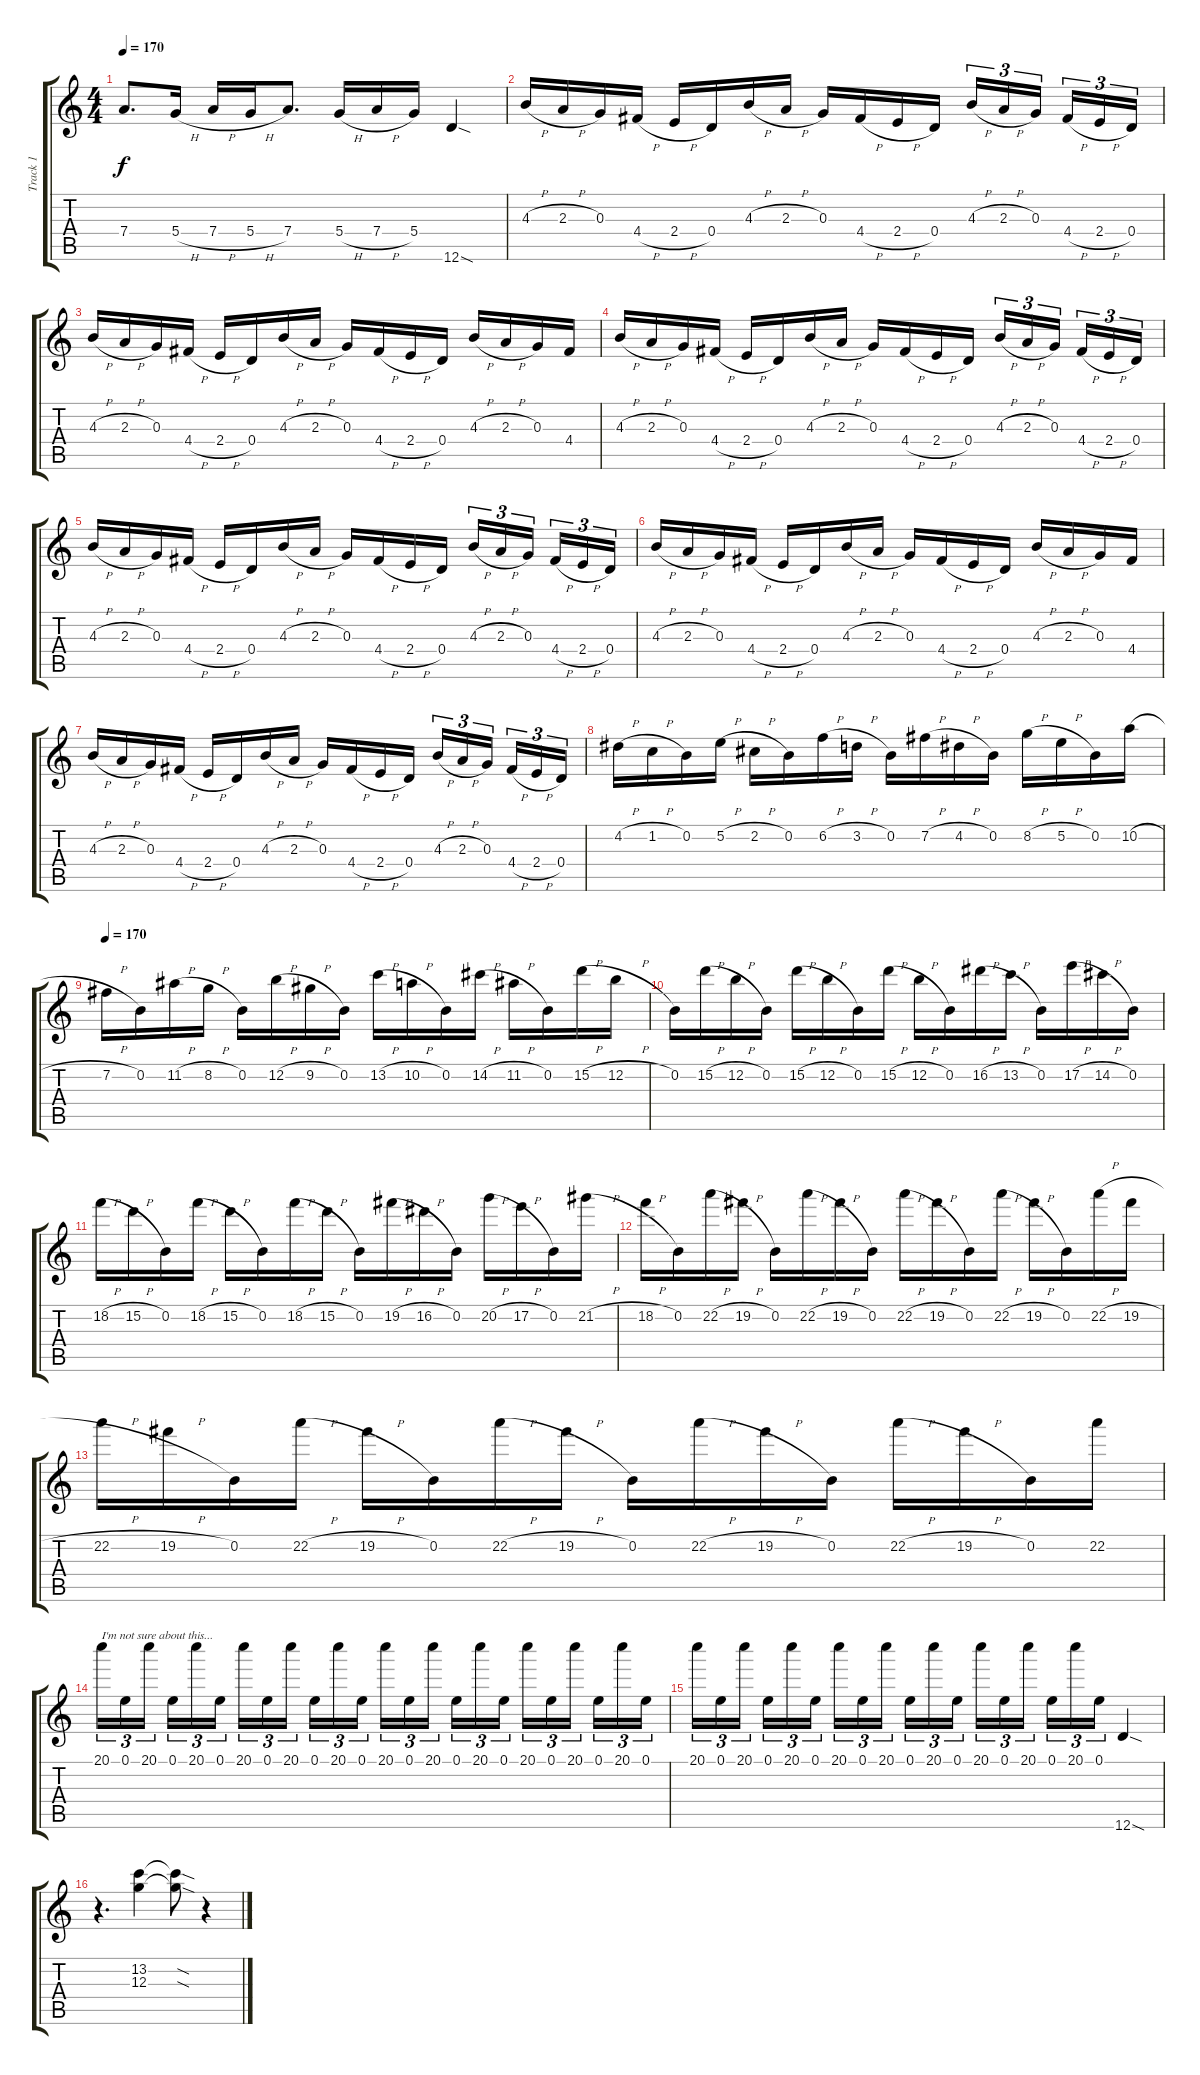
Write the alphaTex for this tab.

\track ("Track 1" "Track 1") {instrument electricguitarclean}
\staff {score tabs}
\tuning (E4 B3 G3 D3 A2 D2) {hide}
\ts (4 4)
\tempo 170
\clef g2
\ks c
7.4.8{d dy f} 5.4{h}.16 7.4{h}.16 5.4{h}.16 7.4.8{d} 5.4{h}.16 7.4{h}.16 5.4.16 12.6{sod}.4 |
4.3{h}.16 2.3{h}.16 0.3.16 4.4{h}.16 2.4{h}.16 0.4.16 4.3{h}.16 2.3{h}.16 0.3.16 4.4{h}.16 2.4{h}.16 0.4.16 4.3{h}.16{tu (3 2)} 2.3{h}.16{tu (3 2)} 0.3.16{tu (3 2) beam splitsecondary} 4.4{h}.16{tu (3 2)} 2.4{h}.16{tu (3 2)} 0.4.16{tu (3 2)} |
4.3{h}.16 2.3{h}.16 0.3.16 4.4{h}.16 2.4{h}.16 0.4.16 4.3{h}.16 2.3{h}.16 0.3.16 4.4{h}.16 2.4{h}.16 0.4.16 4.3{h}.16 2.3{h}.16 0.3.16 4.4.16 |
4.3{h}.16 2.3{h}.16 0.3.16 4.4{h}.16 2.4{h}.16 0.4.16 4.3{h}.16 2.3{h}.16 0.3.16 4.4{h}.16 2.4{h}.16 0.4.16 4.3{h}.16{tu (3 2)} 2.3{h}.16{tu (3 2)} 0.3.16{tu (3 2) beam splitsecondary} 4.4{h}.16{tu (3 2)} 2.4{h}.16{tu (3 2)} 0.4.16{tu (3 2)} |
4.3{h}.16 2.3{h}.16 0.3.16 4.4{h}.16 2.4{h}.16 0.4.16 4.3{h}.16 2.3{h}.16 0.3.16 4.4{h}.16 2.4{h}.16 0.4.16 4.3{h}.16{tu (3 2)} 2.3{h}.16{tu (3 2)} 0.3.16{tu (3 2) beam splitsecondary} 4.4{h}.16{tu (3 2)} 2.4{h}.16{tu (3 2)} 0.4.16{tu (3 2)} |
4.3{h}.16 2.3{h}.16 0.3.16 4.4{h}.16 2.4{h}.16 0.4.16 4.3{h}.16 2.3{h}.16 0.3.16 4.4{h}.16 2.4{h}.16 0.4.16 4.3{h}.16 2.3{h}.16 0.3.16 4.4.16 |
4.3{h}.16 2.3{h}.16 0.3.16 4.4{h}.16 2.4{h}.16 0.4.16 4.3{h}.16 2.3{h}.16 0.3.16 4.4{h}.16 2.4{h}.16 0.4.16 4.3{h}.16{tu (3 2)} 2.3{h}.16{tu (3 2)} 0.3.16{tu (3 2) beam splitsecondary} 4.4{h}.16{tu (3 2)} 2.4{h}.16{tu (3 2)} 0.4.16{tu (3 2)} |
4.2{h}.16 1.2{h}.16 0.2.16 5.2{h}.16 2.2{h}.16 0.2.16 6.2{h}.16 3.2{h}.16 0.2.16 7.2{h}.16 4.2{h}.16 0.2.16 8.2{h}.16 5.2{h}.16 0.2.16 10.2{h}.16 |
\tempo 170
7.2{h}.16 0.2.16 11.2{h}.16 8.2{h}.16 0.2.16 12.2{h}.16 9.2{h}.16 0.2.16 13.2{h}.16 10.2{h}.16 0.2.16 14.2{h}.16 11.2{h}.16 0.2.16 15.2{h}.16 12.2{h}.16 |
0.2.16 15.2{h}.16 12.2{h}.16 0.2.16 15.2{h}.16 12.2{h}.16 0.2.16 15.2{h}.16 12.2{h}.16 0.2.16 16.2{h}.16 13.2{h}.16 0.2.16 17.2{h}.16 14.2{h}.16 0.2.16 |
18.2{h}.16 15.2{h}.16 0.2.16 18.2{h}.16 15.2{h}.16 0.2.16 18.2{h}.16 15.2{h}.16 0.2.16 19.2{h}.16 16.2{h}.16 0.2.16 20.2{h}.16 17.2{h}.16 0.2.16 21.2{h}.16 |
18.2{h}.16 0.2.16 22.2{h}.16 19.2{h}.16 0.2.16 22.2{h}.16 19.2{h}.16 0.2.16 22.2{h}.16 19.2{h}.16 0.2.16 22.2{h}.16 19.2{h}.16 0.2.16 22.2{h}.16 19.2{h}.16 |
22.2{h}.16 19.2{h}.16 0.2.16 22.2{h}.16 19.2{h}.16 0.2.16 22.2{h}.16 19.2{h}.16 0.2.16 22.2{h}.16 19.2{h}.16 0.2.16 22.2{h}.16 19.2{h}.16 0.2.16 22.2.16 |
20.1.16{tu (3 2) txt "I'm not sure about this..."} 0.1.16{tu (3 2)} 20.1.16{tu (3 2) beam splitsecondary} 0.1.16{tu (3 2)} 20.1.16{tu (3 2)} 0.1.16{tu (3 2)} 20.1.16{tu (3 2)} 0.1.16{tu (3 2)} 20.1.16{tu (3 2) beam splitsecondary} 0.1.16{tu (3 2)} 20.1.16{tu (3 2)} 0.1.16{tu (3 2)} 20.1.16{tu (3 2)} 0.1.16{tu (3 2)} 20.1.16{tu (3 2) beam splitsecondary} 0.1.16{tu (3 2)} 20.1.16{tu (3 2)} 0.1.16{tu (3 2)} 20.1.16{tu (3 2)} 0.1.16{tu (3 2)} 20.1.16{tu (3 2) beam splitsecondary} 0.1.16{tu (3 2)} 20.1.16{tu (3 2)} 0.1.16{tu (3 2)} |
20.1.16{tu (3 2)} 0.1.16{tu (3 2)} 20.1.16{tu (3 2) beam splitsecondary} 0.1.16{tu (3 2)} 20.1.16{tu (3 2)} 0.1.16{tu (3 2)} 20.1.16{tu (3 2)} 0.1.16{tu (3 2)} 20.1.16{tu (3 2) beam splitsecondary} 0.1.16{tu (3 2)} 20.1.16{tu (3 2)} 0.1.16{tu (3 2)} 20.1.16{tu (3 2)} 0.1.16{tu (3 2)} 20.1.16{tu (3 2) beam splitsecondary} 0.1.16{tu (3 2)} 20.1.16{tu (3 2)} 0.1.16{tu (3 2)} 12.6{sod}.4 |
r.4{d} (13.2 12.3).4 (13.2{sod t} 12.3{sod t}).8 r.4
